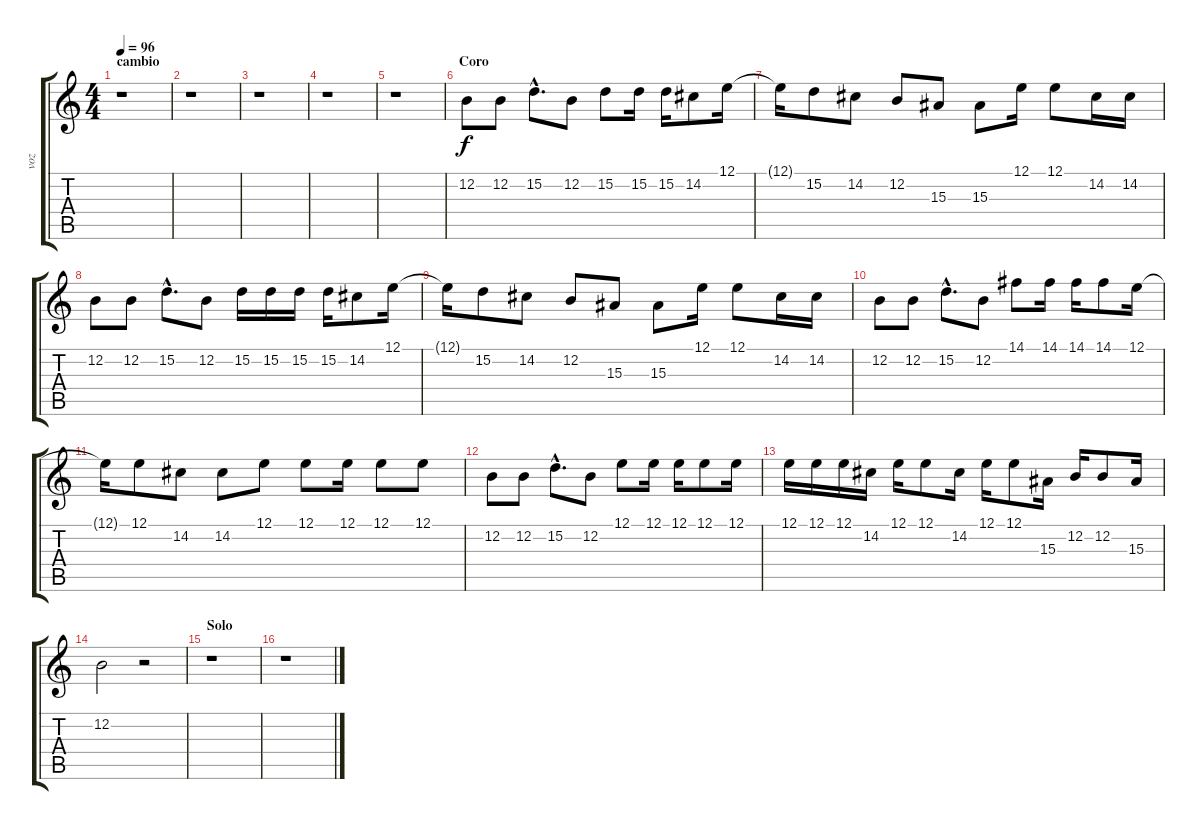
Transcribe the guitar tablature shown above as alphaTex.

\track ("voz" "voz") {instrument lead2sawtooth}
\staff {score tabs}
\tuning (E4 B3 G3 D3 A2 E2) {hide}
\ts (4 4)
\section ("" "cambio")
\tempo 96
\clef g2
\ks c
r.1{dy f} |
r.1 |
r.1 |
r.1 |
r.1 |
\section ("" "Coro")
12.2.8 12.2.8 15.2{hac}.8{d} 12.2.8 15.2.8 15.2.16 15.2.16 14.2.8 12.1.16 |
12.1{t}.16 15.2.8 14.2.8 12.2.8 15.3.8 15.3.8 12.1.16 12.1.8 14.2.16 14.2.16 |
12.2.8 12.2.8 15.2{hac}.8{d} 12.2.8 15.2.16 15.2.16 15.2.16 15.2.16 14.2.8 12.1.16 |
12.1{t}.16 15.2.8 14.2.8 12.2.8 15.3.8 15.3.8 12.1.16 12.1.8 14.2.16 14.2.16 |
12.2.8 12.2.8 15.2{hac}.8{d} 12.2.8 14.1.8 14.1.16 14.1.16 14.1.8 12.1.16 |
12.1{t}.16 12.1.8 14.2.8 14.2.8 12.1.8 12.1.8 12.1.16 12.1.8 12.1.8 |
12.2.8 12.2.8 15.2{hac}.8{d} 12.2.8 12.1.8 12.1.16 12.1.16 12.1.8 12.1.16 |
12.1.16 12.1.16 12.1.16 14.2.16 12.1.16 12.1.8 14.2.16 12.1.16 12.1.8 15.3.16 12.2.16 12.2.8 15.3.16 |
12.2.2 r.2 |
\section ("" "Solo")
r.1 |
r.1
